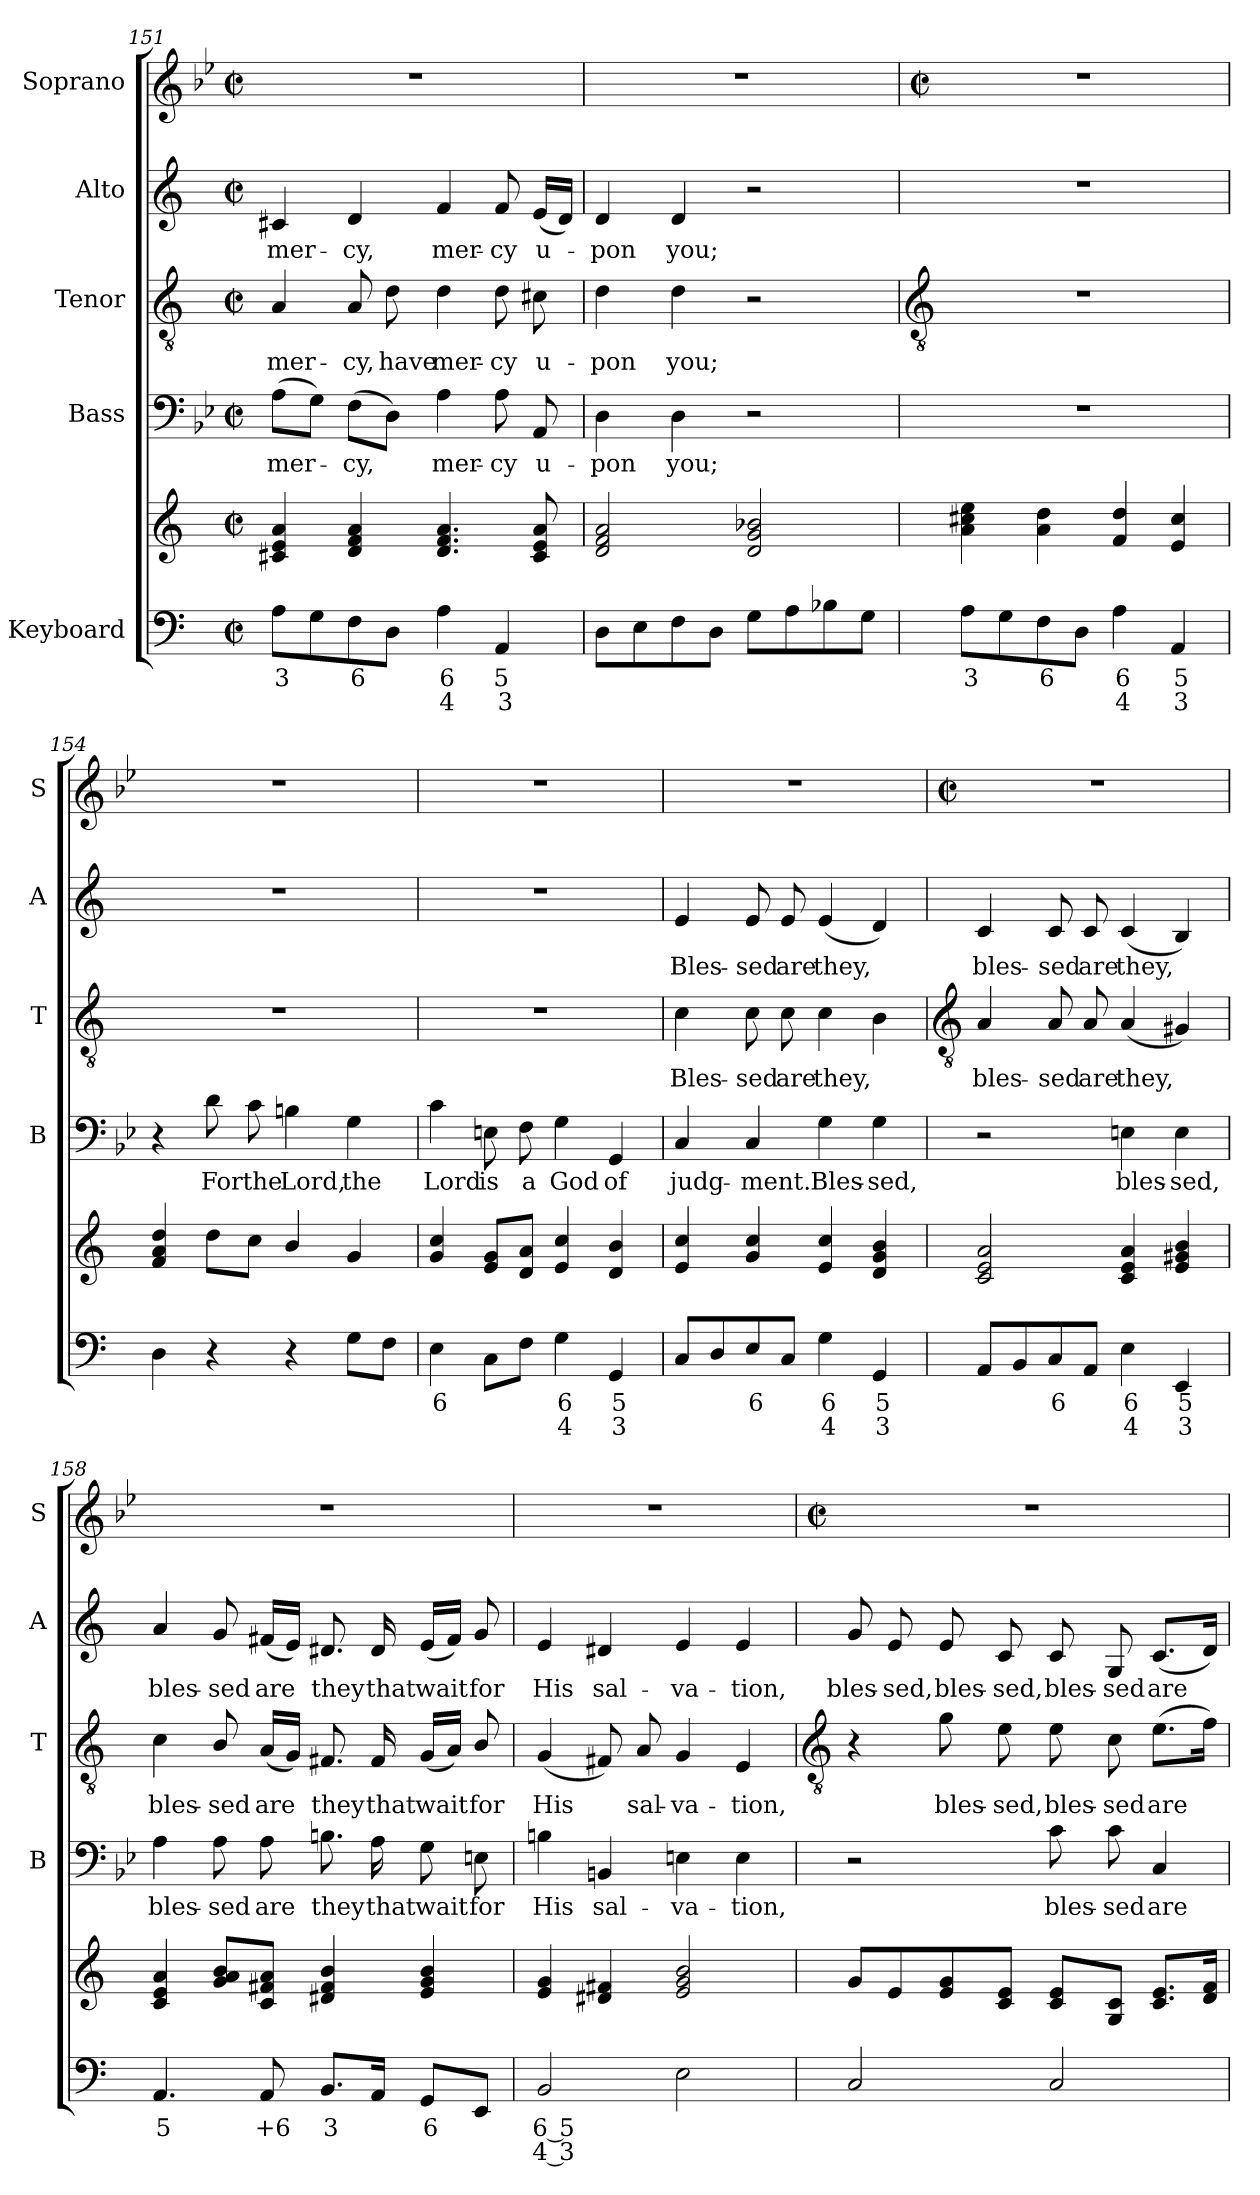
**kern	**text	**text	**kern	**kern	**text	**kern	**text	**kern	**text	**kern
*part5	*part5	*part5	*part5	*part4	*part4	*part3	*part3	*part2	*part2	*part1
*staff6	*staff6	*staff6	*staff5	*staff4	*staff4	*staff3	*staff3	*staff2	*staff2	*staff1
*I"Keyboard	*	*	*	*I"Bass	*	*I"Tenor	*	*I"Alto	*	*I"Soprano
*	*	*	*	*I'B	*	*I'T	*	*I'A	*	*I'S
*clefF4	*	*	*clefG2	*clefF4	*	*clefGv2	*	*clefG2	*	*clefG2
*k[]	*	*	*k[]	*k[b-e-]	*	*k[]	*	*k[]	*	*k[b-e-]
*C:	*	*	*C:	*B-:	*	*C:	*	*C:	*	*B-:
*M2/2	*	*	*M2/2	*M2/2	*	*M2/2	*	*M2/2	*	*M2/2
*met(c|)	*	*	*met(c|)	*met(c|)	*	*met(c|)	*	*met(c|)	*	*met(c|)
=151	=151	=151	=151	=151	=151	=151	=151	=151	=151	=151
!	!LO:LY:b	!	!	!	!LO:LY:b	!	!LO:LY:b	!	!LO:LY:b	!
8AL	3	.	4c#X 4e 4a	(>8AL	mer-	4A	mer-	4c#X	mer-	1r
8G	.	.	.	8GJ)	.	.	.	.	.	.
!	!LO:LY:b	!	!	!	!LO:LY:b	!	!LO:LY:b	!	!LO:LY:b	!
8F	6	.	4d 4f 4a	(>8FL	cy,	8A	-cy,	4d	-cy,	.
!	!	!	!	!	!	!	!LO:LY:b	!	!	!
8DJ	.	.	.	8DJ)	.	8d	have	.	.	.
!	!LO:LY:b	!LO:LY:b	!	!	!LO:LY:b	!	!LO:LY:b	!	!LO:LY:b	!
4A	6	4	4.d 4.f 4.a	4A	mer-	4d	mer-	4f	mer-	.
!	!LO:LY:b	!LO:LY:b	!	!	!LO:LY:b	!	!LO:LY:b	!	!LO:LY:b	!
4AA	5	3	.	8A	-cy	8d	-cy	8f	-cy	.
!	!	!	!	!	!LO:LY:b	!	!LO:LY:b	!	!LO:LY:b	!
.	.	.	8c# 8e 8a	8AA	u-	8c#X	u-	(<16eLL	u-	.
.	.	.	.	.	.	.	.	16dJJ)	.	.
=152	=152	=152	=152	=152	=152	=152	=152	=152	=152	=152
!	!	!	!	!	!LO:LY:b	!	!LO:LY:b	!	!LO:LY:b	!
8DL	.	.	2d 2f 2a	4D	-pon	4d	-pon	4d	pon	1r
8E	.	.	.	.	.	.	.	.	.	.
!	!	!	!	!	!LO:LY:b	!	!LO:LY:b	!	!LO:LY:b	!
8F	.	.	.	4D	you;	4d	you;	4d	you;	.
8DJ	.	.	.	.	.	.	.	.	.	.
8GL	.	.	2d 2g 2b-X	2r	.	2r	.	2r	.	.
8A	.	.	.	.	.	.	.	.	.	.
8B-X	.	.	.	.	.	.	.	.	.	.
8GJ	.	.	.	.	.	.	.	.	.	.
!!LO:LB:g=z
=153	=153	=153	=153	=153	=153	=153	=153	=153	=153	=153
*	*	*	*	*	*	*clefGv2	*	*	*	*
*	*	*	*	*	*	*	*	*	*	*M2/2
*	*	*	*	*	*	*	*	*	*	*met(c|)
!	!LO:LY:b	!	!	!	!	!	!	!	!	!
8AL	3	.	4a 4cc#X 4ee	1r	.	1r	.	1r	.	1r
8G	.	.	.	.	.	.	.	.	.	.
!	!LO:LY:b	!	!	!	!	!	!	!	!	!
8F	6	.	4a 4dd	.	.	.	.	.	.	.
8DJ	.	.	.	.	.	.	.	.	.	.
!	!LO:LY:b	!LO:LY:b	!	!	!	!	!	!	!	!
4A	6	4	4f 4dd	.	.	.	.	.	.	.
!	!LO:LY:b	!LO:LY:b	!	!	!	!	!	!	!	!
4AA	5	3	4e 4cc#	.	.	.	.	.	.	.
=154	=154	=154	=154	=154	=154	=154	=154	=154	=154	=154
4D	.	.	4f 4a 4dd	4r	.	1r	.	1r	.	1r
!	!	!	!	!	!LO:LY:b	!	!	!	!	!
4r	.	.	8ddL	8d	For	.	.	.	.	.
!	!	!	!	!	!LO:LY:b	!	!	!	!	!
.	.	.	8ccJ	8c	the	.	.	.	.	.
!	!	!	!	!	!LO:LY:b	!	!	!	!	!
4r	.	.	4b/	4Bn	Lord,	.	.	.	.	.
!	!	!	!	!	!LO:LY:b	!	!	!	!	!
8GL	.	.	4g	4G	the	.	.	.	.	.
8FJ	.	.	.	.	.	.	.	.	.	.
=155	=155	=155	=155	=155	=155	=155	=155	=155	=155	=155
!	!LO:LY:b	!	!	!	!LO:LY:b	!	!	!	!	!
4E	6	.	4g 4cc	4c	Lord	1r	.	1r	.	1r
!	!	!	!	!	!LO:LY:b	!	!	!	!	!
8CL	.	.	8e 8gL	8En	is	.	.	.	.	.
!	!	!	!	!	!LO:LY:b	!	!	!	!	!
8FJ	.	.	8d 8aJ	8F	a	.	.	.	.	.
!	!LO:LY:b	!LO:LY:b	!	!	!LO:LY:b	!	!	!	!	!
4G	6	4	4e 4cc	4G	God	.	.	.	.	.
!	!LO:LY:b	!LO:LY:b	!	!	!LO:LY:b	!	!	!	!	!
4GG	5	3	4d 4b	4GG	of	.	.	.	.	.
=156	=156	=156	=156	=156	=156	=156	=156	=156	=156	=156
!	!	!	!	!	!LO:LY:b	!	!LO:LY:b	!	!LO:LY:b	!
8C/L	.	.	4e 4cc	4C	judg-	4c	Bles-	4e	Bles-	1r
8D/	.	.	.	.	.	.	.	.	.	.
!	!LO:LY:b	!	!	!	!LO:LY:b	!	!LO:LY:b	!	!LO:LY:b	!
8E/	6	.	4g 4cc	4C	-ment.	8c	-sed	8e	-sed	.
!	!	!	!	!	!	!	!LO:LY:b	!	!LO:LY:b	!
8CJ	.	.	.	.	.	8c	are	8e	are	.
!	!LO:LY:b	!LO:LY:b	!	!	!LO:LY:b	!	!LO:LY:b	!	!LO:LY:b	!
4G	6	4	4e 4cc	4G	Bles-	4c	they,	(<4e	they,	.
!	!LO:LY:b	!LO:LY:b	!	!	!LO:LY:b	!	!	!	!	!
4GG	5	3	4d 4g 4b	4G	-sed,	4B	.	4d)	.	.
!!LO:LB:g=z
=157	=157	=157	=157	=157	=157	=157	=157	=157	=157	=157
*	*	*	*	*	*	*clefGv2	*	*	*	*
*	*	*	*	*	*	*	*	*	*	*M2/2
*	*	*	*	*	*	*	*	*	*	*met(c|)
!	!	!	!	!	!	!	!LO:LY:b	!	!LO:LY:b	!
8AAL	.	.	2c 2e 2a	2r	.	4A	bles-	4c	bles-	1r
8BB	.	.	.	.	.	.	.	.	.	.
!	!LO:LY:b	!	!	!	!	!	!LO:LY:b	!	!LO:LY:b	!
8C	6	.	.	.	.	8A	-sed	8c	-sed	.
!	!	!	!	!	!	!	!LO:LY:b	!	!LO:LY:b	!
8AAJ	.	.	.	.	.	8A	are	8c	are	.
!	!LO:LY:b	!LO:LY:b	!	!	!LO:LY:b	!	!LO:LY:b	!	!LO:LY:b	!
4E	6	4	4c 4e 4a	4En	bles-	(<4A	they,	(<4c	they,	.
!	!LO:LY:b	!LO:LY:b	!	!	!LO:LY:b	!	!	!	!	!
4EE	5	3	4e 4g#X 4b	4E	-sed,	4G#X)	.	4B)	.	.
=158	=158	=158	=158	=158	=158	=158	=158	=158	=158	=158
!	!LO:LY:b	!	!	!	!LO:LY:b	!	!LO:LY:b	!	!LO:LY:b	!
4.AA	5	.	4c 4e 4a	4A	bles-	4c	bles-	4a	bles-	1r
!	!	!	!	!	!LO:LY:b	!	!LO:LY:b	!	!LO:LY:b	!
.	.	.	8g 8a 8bL	8A	-sed	8B/	-sed	8g	-sed	.
!	!LO:LY:b	!	!	!	!LO:LY:b	!	!LO:LY:b	!	!LO:LY:b	!
8AA	+6	.	8c 8f#X 8aJ	8A	are	(<16ALL	are	(<16f#XLL	are	.
.	.	.	.	.	.	16GJJ)	.	16eJJ)	.	.
!	!LO:LY:b	!	!	!	!LO:LY:b	!	!LO:LY:b	!	!LO:LY:b	!
8.BBL	3	.	4d#X 4f# 4b	8.Bn	they	8.F#X	they	8.d#X	they	.
!	!	!	!	!	!LO:LY:b	!	!LO:LY:b	!	!LO:LY:b	!
16AAJ	.	.	.	16A	that	16F#	that	16d#	that	.
!	!LO:LY:b	!	!	!	!LO:LY:b	!	!LO:LY:b	!	!LO:LY:b	!
8GGL	6	.	4e 4g 4b	8G	wait	(<16GLL	wait	(<16eLL	wait	.
.	.	.	.	.	.	16AJJ)	.	16f#JJ)	.	.
!	!	!	!	!	!LO:LY:b	!	!LO:LY:b	!	!LO:LY:b	!
8EEJ	.	.	.	8En	for	8B/	for	8g	for	.
=159	=159	=159	=159	=159	=159	=159	=159	=159	=159	=159
!	!LO:LY:b	!LO:LY:b	!	!	!LO:LY:b	!	!LO:LY:b	!	!LO:LY:b	!
2BB	6 5	4 3	4e 4g	4Bn	His	(<4G	His	4e	His	1r
!	!	!	!	!	!LO:LY:b	!	!	!	!LO:LY:b	!
.	.	.	4d#X 4f#X	4BBn	sal-	8F#X)	.	4d#X	sal-	.
!	!	!	!	!	!	!	!LO:LY:b	!	!	!
.	.	.	.	.	.	8A	sal-	.	.	.
!	!	!	!	!	!LO:LY:b	!	!LO:LY:b	!	!LO:LY:b	!
2E	.	.	2e 2g 2b	4En	-va-	4G	-va-	4e	-va-	.
!	!	!	!	!	!LO:LY:b	!	!LO:LY:b	!	!LO:LY:b	!
.	.	.	.	4E	-tion,	4E	-tion,	4e	-tion,	.
!!LO:LB:g=z
=160	=160	=160	=160	=160	=160	=160	=160	=160	=160	=160
*	*	*	*	*	*	*clefGv2	*	*	*	*
*	*	*	*	*	*	*	*	*	*	*M2/2
*	*	*	*	*	*	*	*	*	*	*met(c|)
!	!	!	!	!	!	!	!	!	!LO:LY:b	!
2C	.	.	8gL	2r	.	4r	.	8g	bles-	1r
!	!	!	!	!	!	!	!	!	!LO:LY:b	!
.	.	.	8e	.	.	.	.	8e	-sed,	.
!	!	!	!	!	!	!	!LO:LY:b	!	!LO:LY:b	!
.	.	.	8e 8g	.	.	8g	bles-	8e	bles-	.
!	!	!	!	!	!	!	!LO:LY:b	!	!LO:LY:b	!
.	.	.	8c 8eJ	.	.	8e	-sed,	8c	-sed,	.
!	!	!	!	!	!LO:LY:b	!	!LO:LY:b	!	!LO:LY:b	!
2C	.	.	8c 8eL	8c	bles-	8e	bles-	8c	bles-	.
!	!	!	!	!	!LO:LY:b	!	!LO:LY:b	!	!LO:LY:b	!
.	.	.	8G 8cJ	8c	-sed	8c	-sed	8G	-sed	.
!	!	!	!	!	!LO:LY:b	!	!LO:LY:b	!	!LO:LY:b	!
.	.	.	8.c 8.eL	4C	are	(>8.eL	are	(<8.cL	are	.
.	.	.	16d 16fJ	.	.	16fJ)	.	16dJ)	.	.
=	=	=	=	=	=	=	=	=	=	=
*-	*-	*-	*-	*-	*-	*-	*-	*-	*-	*-
